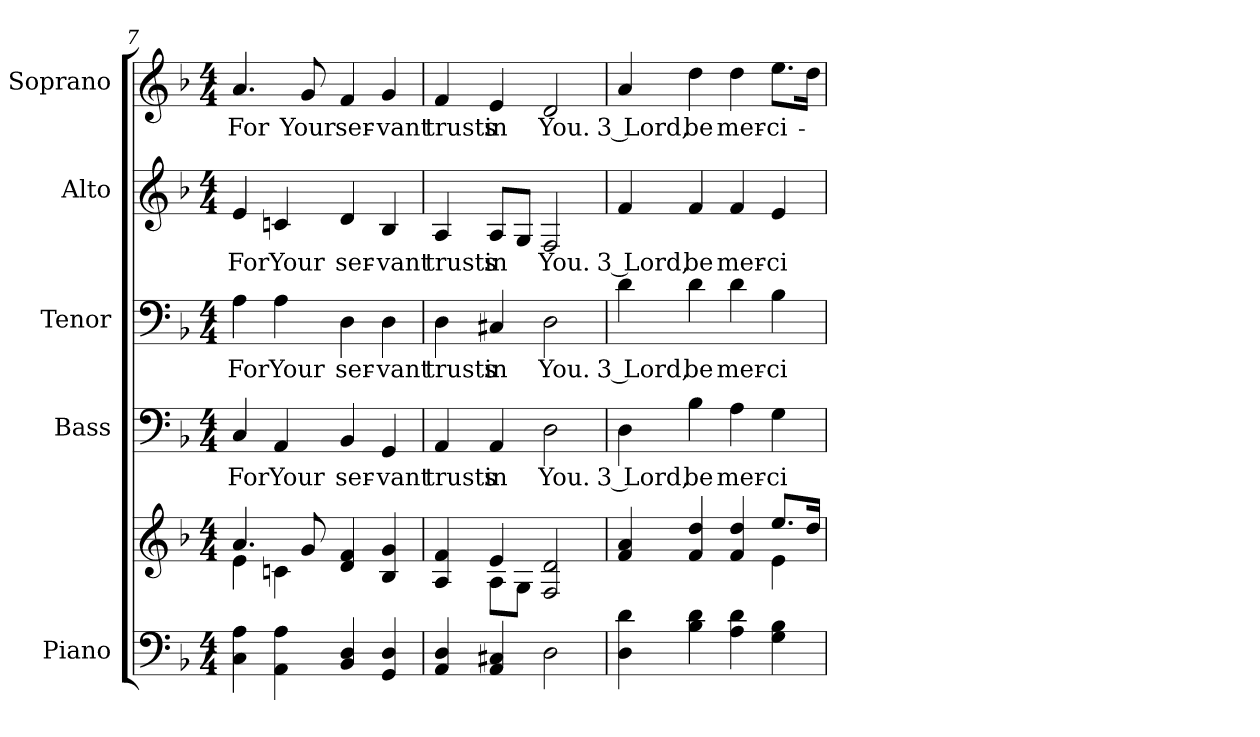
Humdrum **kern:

**kern	**kern	**kern	**text	**kern	**text	**kern	**text	**kern	**text
*part5	*part5	*part4	*part4	*part3	*part3	*part2	*part2	*part1	*part1
*staff6	*staff5	*staff4	*staff4	*staff3	*staff3	*staff2	*staff2	*staff1	*staff1
*I"Piano	*	*I"Bass	*	*I"Tenor	*	*I"Alto	*	*I"Soprano	*
*I'Pno.	*	*I'B.	*	*I'T.	*	*I'A.	*	*I'S.	*
!!LO:PB:g=z
*clefF4	*clefG2	*clefF4	*	*clefF4	*	*clefG2	*	*clefG2	*
*k[b-]	*k[b-]	*k[b-]	*	*k[b-]	*	*k[b-]	*	*k[b-]	*
*F:	*F:	*F:	*	*F:	*	*F:	*	*F:	*
*M4/4	*M4/4	*M4/4	*	*M4/4	*	*M4/4	*	*M4/4	*
=7	=7	=7	=7	=7	=7	=7	=7	=7	=7
*	*^	*	*	*	*	*	*	*	*
!	!	!	!	!LO:LY:b:color=#000000	!	!	!	!	!	!
!	!	!	!	!	!	!LO:LY:b:color=#000000	!	!	!	!
!	!	!	!	!	!	!	!	!LO:LY:b:color=#000000	!	!
!	!	!	!	!	!	!	!	!	!	!LO:LY:b:color=#000000
4Ci\ 4Ai	4.ai/	4ei\	4Ci/	For	4Ai\	For	4ei/	For	4.ai/	For
!	!	!	!	!LO:LY:b:color=#000000	!	!	!	!	!	!
!	!	!	!	!	!	!LO:LY:b:color=#000000	!	!	!	!
!	!	!	!	!	!	!	!	!LO:LY:b:color=#000000	!	!
4AAi\ 4Ai	.	4cni\	4AAi/	Your	4Ai\	Your	4cni/	Your	.	.
!	!	!	!	!	!	!	!	!	!	!LO:LY:b:color=#000000
.	8gi/	.	.	.	.	.	.	.	8gi/	Your
!	!	!	!	!LO:LY:b:color=#000000	!	!	!	!	!	!
!	!	!	!	!	!	!LO:LY:b:color=#000000	!	!	!	!
!	!	!	!	!	!	!	!	!LO:LY:b:color=#000000	!	!
!	!	!	!	!	!	!	!	!	!	!LO:LY:b:color=#000000
4BB-i/ 4Di	4di/ 4fi	2ryy	4BB-i/	ser-	4Di\	ser-	4di/	ser-	4fi/	ser-
!	!	!	!	!LO:LY:b:color=#000000	!	!	!	!	!	!
!	!	!	!	!	!	!LO:LY:b:color=#000000	!	!	!	!
!	!	!	!	!	!	!	!	!LO:LY:b:color=#000000	!	!
!	!	!	!	!	!	!	!	!	!	!LO:LY:b:color=#000000
4GGi/ 4Di	4B-i/ 4gi	.	4GGi/	-vant	4Di\	-vant	4B-i/	-vant	4gi/	-vant
=8	=8	=8	=8	=8	=8	=8	=8	=8	=8	=8
!	!	!	!	!LO:LY:b:color=#000000	!	!	!	!	!	!
!	!	!	!	!	!	!LO:LY:b:color=#000000	!	!	!	!
!	!	!	!	!	!	!	!	!LO:LY:b:color=#000000	!	!
!	!	!	!	!	!	!	!	!	!	!LO:LY:b:color=#000000
4AAi/ 4Di	4Ai/ 4fi	4ryy	4AAi/	trusts	4Di\	trusts	4Ai/	trusts	4fi/	trusts
!	!	!	!	!LO:LY:b:color=#000000	!	!	!	!	!	!
!	!	!	!	!	!	!LO:LY:b:color=#000000	!	!	!	!
!	!	!	!	!	!	!	!	!LO:LY:b:color=#000000	!	!
!	!	!	!	!	!	!	!	!	!	!LO:LY:b:color=#000000
4AAi/ 4C#Xi	4ei/	8Ai\L	4AAi/	in	4C#Xi/	in	8Ai/L	in	4ei/	in
.	.	8Gi\J	.	.	.	.	8Gi/J	.	.	.
!	!	!	!	!LO:LY:b:color=#000000	!	!	!	!	!	!
!	!	!	!	!	!	!LO:LY:b:color=#000000	!	!	!	!
!	!	!	!	!	!	!	!	!LO:LY:b:color=#000000	!	!
!	!	!	!	!	!	!	!	!	!	!LO:LY:b:color=#000000
2Di\	2Fi/ 2di	2ryy	2Di\	You.	2Di\	You.	2Fi/	You.	2di/	You.
=9	=9	=9	=9	=9	=9	=9	=9	=9	=9	=9
!	!	!	!	!LO:LY:b:color=#000000	!	!	!	!	!	!
!	!	!	!	!	!	!LO:LY:b:color=#000000	!	!	!	!
!	!	!	!	!	!	!	!	!LO:LY:b:color=#000000	!	!
!	!	!	!	!	!	!	!	!	!	!LO:LY:b:color=#000000
4Di\ 4di	4fi/ 4ai	2ryy	4Di\	3 Lord,	4di\	3 Lord,	4fi/	3 Lord,	4ai/	3 Lord,
!	!	!	!	!LO:LY:b:color=#000000	!	!	!	!	!	!
!	!	!	!	!	!	!LO:LY:b:color=#000000	!	!	!	!
!	!	!	!	!	!	!	!	!LO:LY:b:color=#000000	!	!
!	!	!	!	!	!	!	!	!	!	!LO:LY:b:color=#000000
4B-i\ 4di	4fi/ 4ddi	.	4B-i\	be	4di\	be	4fi/	be	4ddi\	be
!	!	!	!	!LO:LY:b:color=#000000	!	!	!	!	!	!
!	!	!	!	!	!	!LO:LY:b:color=#000000	!	!	!	!
!	!	!	!	!	!	!	!	!LO:LY:b:color=#000000	!	!
!	!	!	!	!	!	!	!	!	!	!LO:LY:b:color=#000000
4Ai\ 4di	4fi/ 4ddi	4ryy	4Ai\	mer-	4di\	mer-	4fi/	mer-	4ddi\	mer-
!	!	!	!	!LO:LY:b:color=#000000	!	!	!	!	!	!
!	!	!	!	!	!	!LO:LY:b:color=#000000	!	!	!	!
!	!	!	!	!	!	!	!	!LO:LY:b:color=#000000	!	!
!	!	!	!	!	!	!	!	!	!	!LO:LY:b:color=#000000
4Gi\ 4B-i	8.eei/L	4ei\	4Gi\	-ci-	4B-i\	-ci-	4ei/	-ci-	8.eei\L	-ci-
.	16ddi/Jk	.	.	.	.	.	.	.	16ddi\Jk	.
*	*v	*v	*	*	*	*	*	*	*	*
=	=	=	=	=	=	=	=	=	=
*-	*-	*-	*-	*-	*-	*-	*-	*-	*-
